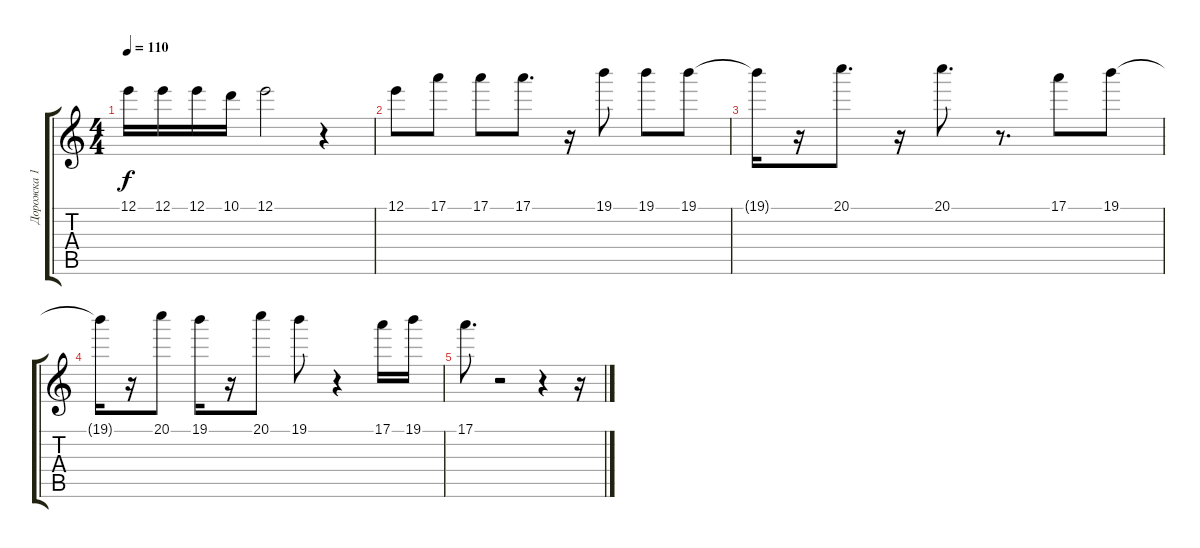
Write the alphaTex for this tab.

\track ("Дорожка 1" "Дорожка 1") {instrument electricguitarjazz}
\staff {score tabs}
\tuning (E4 B3 G3 D3 A2 E2) {hide}
\ts (4 4)
\tempo 110
\clef g2
\ks c
12.1.16{dy f} 12.1.16 12.1.16 10.1.16 12.1.2 r.4 |
12.1.8 17.1.8 17.1.8 17.1.8{d} r.16 19.1.8 19.1.8 19.1.8 |
19.1{t}.16 r.16 20.1.8{d} r.16 20.1.8{d} r.8{d} 17.1.8 19.1.8 |
19.1{t}.16 r.16 20.1.8 19.1.16 r.16 20.1.8 19.1.8 r.4 17.1.16 19.1.16 |
17.1.8{d} r.2 r.4 r.16
